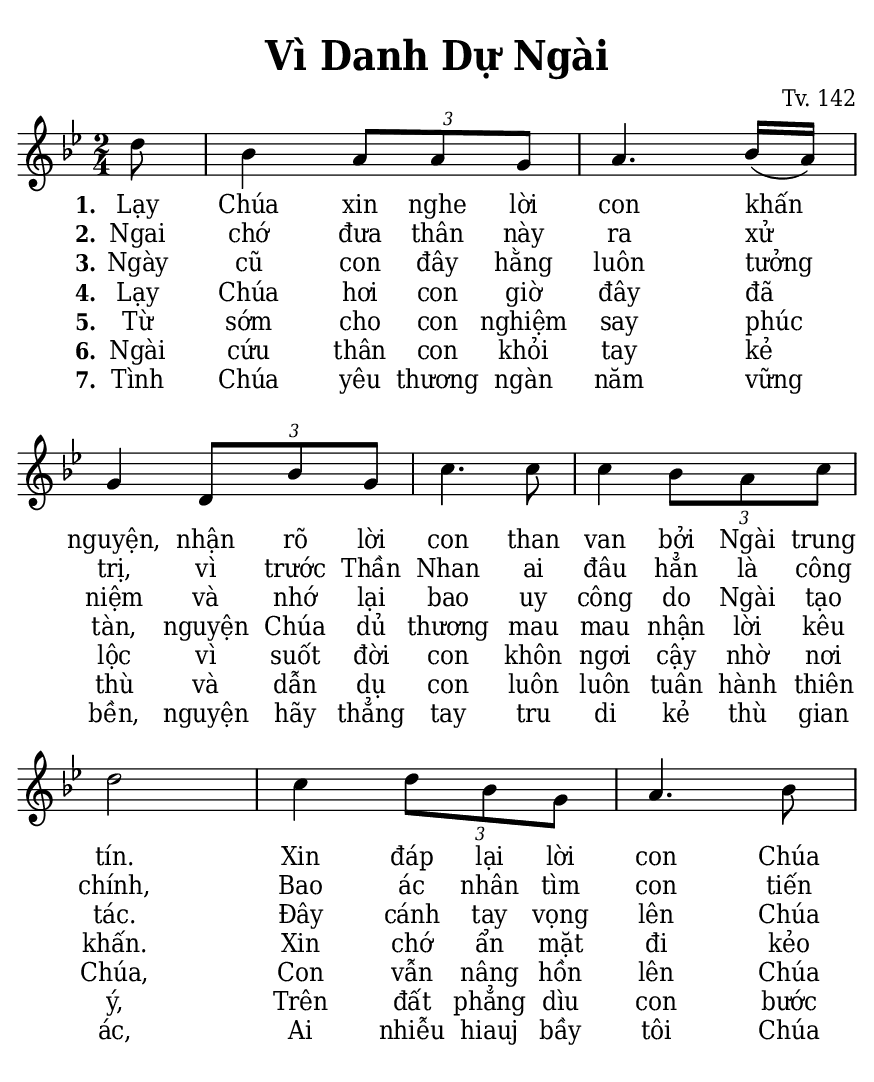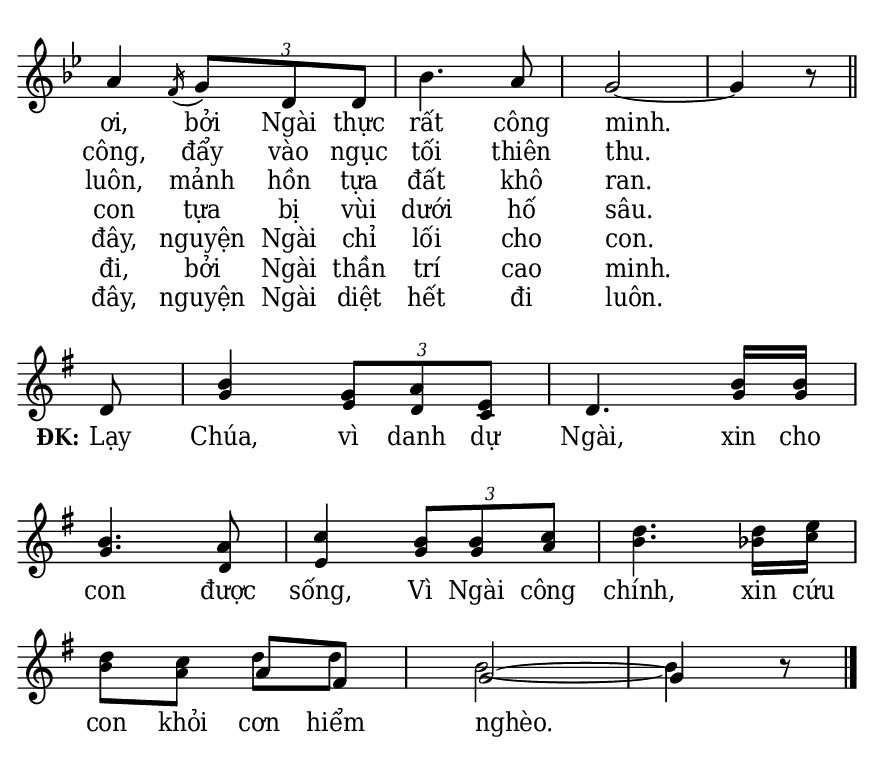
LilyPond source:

% Cài đặt chung\
\version "2.22.1"
\include "english.ly"

\header {
  title = \markup { \fontsize #1 "Vì Danh Dự Ngài" }
  composer = "Tv. 142"
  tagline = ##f
}

% Nhạc phiên khúc
nhacPhienKhucSop = \relative c'' {
  \partial 8 d8 |
  bf4 \tuplet 3/2 { a8 a g } |
  a4. bf16 (a) |
  g4 \tuplet 3/2 { d8 bf' g } |
  c4. c8 |
  c4 \tuplet 3/2 { bf8 a c } |
  d2 |
  c4 \tuplet 3/2 { d8 bf g } |
  a4. bf8 |
  a4 \slashedGrace { f16 ( }
    \tuplet 3/2 { g8) d d } |
  bf'4. a8 |
  g2 ~ |
  \partial 4. g4 r8 \bar "||" \break
  
  \set Staff.explicitKeySignatureVisibility = #end-of-line-invisible
  \set Staff.printKeyCancellation = ##f
  \key g \major
  \partial 8 d8 |
  b'4 \tuplet 3/2 { g8 a e } |
  d4. b'16 b |
  b4. a8 |
  c4 \tuplet 3/2 { b8 b c } |
  d4. d16 e |
  d8 c a fs |
  g2 ~ |
  g4 r8 \bar "|."
}

nhacPhienKhucAlto = \relative c' {
  r8 |
  R2*11
  r4.
  d8 |
  g4 \tuplet 3/2 { e8 d c } |
  d4. g16 g |
  g4. d8 |
  e4 \tuplet 3/2 { g8 g a } |
  b4. bf16 c |
  b8 a d d |
  b2 ~ |
  b4 r8
}

% Lời phiên khúc
loiPhienKhucSop = \lyrics {
  <<
    {
      \set stanza = "1."
      Lạy Chúa xin nghe lời con khấn nguyện,
      nhận rõ lời con than van bởi Ngài trung tín.
      Xin đáp lại lời con Chúa ơi,
      bởi Ngài thực rất công minh.
    }
    \new Lyrics {
	    \set associatedVoice = "beSop"
	    \set stanza = "2."
	    Ngai chớ đưa thân này ra xử trị,
	    vì trước Thần Nhan ai đâu hẳn là công chính,
	    Bao ác nhân tìm con tiến công,
	    đẩy vào ngục tối thiên thu.
    }
    \new Lyrics {
	    \set associatedVoice = "beSop"
	    \set stanza = "3."
	    Ngày cũ con đây hằng luôn tưởng niệm
	    và nhớ lại bao uy công do Ngài tạo tác.
	    Đây cánh tay vọng lên Chúa luôn,
	    mảnh hồn tựa đất khô ran.
    }
    \new Lyrics {
	    \set associatedVoice = "beSop"
	    \set stanza = "4."
	    Lạy Chúa hơi con giờ đây đã tàn,
	    nguyện Chúa dủ thương mau mau nhận lời kêu khấn.
	    Xin chớ ẩn mặt đi kẻo con tựa bị vùi dưới hố sâu.
    }
    \new Lyrics {
	    \set associatedVoice = "beSop"
	    \set stanza = "5."
	    Từ sớm cho con nghiệm say phúc lộc
	    vì suốt đời con khôn ngơi cậy nhờ nơi Chúa,
	    Con vẫn nâng hồn lên Chúa đây,
	    nguyện Ngài chỉ lối cho con.
    }
    \new Lyrics {
	    \set associatedVoice = "beSop"
	    \set stanza = "6."
	    Ngài cứu thân con khỏi tay kẻ thù
	    và dẫn dụ con luôn luôn tuân hành thiên ý,
	    Trên đất phẳng dìu con bước đi,
	    bởi Ngài thần trí cao minh.
    }
    \new Lyrics {
	    \set associatedVoice = "beSop"
	    \set stanza = "7."
	    Tình Chúa yêu thương ngàn năm vững bền,
	    nguyện hãy thẳng tay tru di kẻ thù gian ác,
	    Ai nhiễu hiauj bầy tôi Chúa đây,
	    nguyện Ngài diệt hết đi luôn.
    }
  >>
  \set stanza = "ĐK:"
  Lạy Chúa, vì danh dự Ngài,
  xin cho con được sống,
  Vì Ngài công chính,
  xin cứu con khỏi cơn hiểm nghèo.
}

% Dàn trang
\paper {
  #(set-paper-size "a5")
  top-margin = 10\mm
  bottom-margin = 3\mm
  left-margin = 3\mm
  right-margin = 3\mm
  indent = #0
  #(define fonts
	 (make-pango-font-tree "Deja Vu Serif Condensed"
	 		       "Deja Vu Serif Condensed"
			       "Deja Vu Serif Condensed"
			       (/ 20 20)))
  print-page-number = ##f
  system-system-spacing = #'((basic-distance . 0.1) (padding . 3.5))
  ragged-bottom = ##t
}

TongNhip = {
  \key bf \major \time 2/4
  \set Timing.beamExceptions = #'()
  \set Timing.baseMoment = #(ly:make-moment 1/4)
}

% Đổi kích thước nốt cho bè phụ
notBePhu =
#(define-music-function (font-size music) (number? ly:music?)
   (for-some-music
     (lambda (m)
       (if (music-is-of-type? m 'rhythmic-event)
           (begin
             (set! (ly:music-property m 'tweaks)
                   (cons `(font-size . ,font-size)
                         (ly:music-property m 'tweaks)))
             #t)
           #f))
     music)
   music)

\score {
  \new ChoirStaff <<
    \new Staff \with {
        \consists "Merge_rests_engraver"
        printPartCombineTexts = ##f
      }
      <<
      \new Voice \TongNhip \partCombine 
        \nhacPhienKhucSop
        \notBePhu -1 { \nhacPhienKhucAlto }
      \new NullVoice = beSop \nhacPhienKhucSop
      \new Lyrics \lyricsto beSop \loiPhienKhucSop
      >>
  >>
  \layout {
    \override Lyrics.LyricSpace.minimum-distance = #1.5
    \override Score.BarNumber.break-visibility = ##(#f #f #f)
    \override Score.SpacingSpanner.uniform-stretching = ##t
  } 
}
